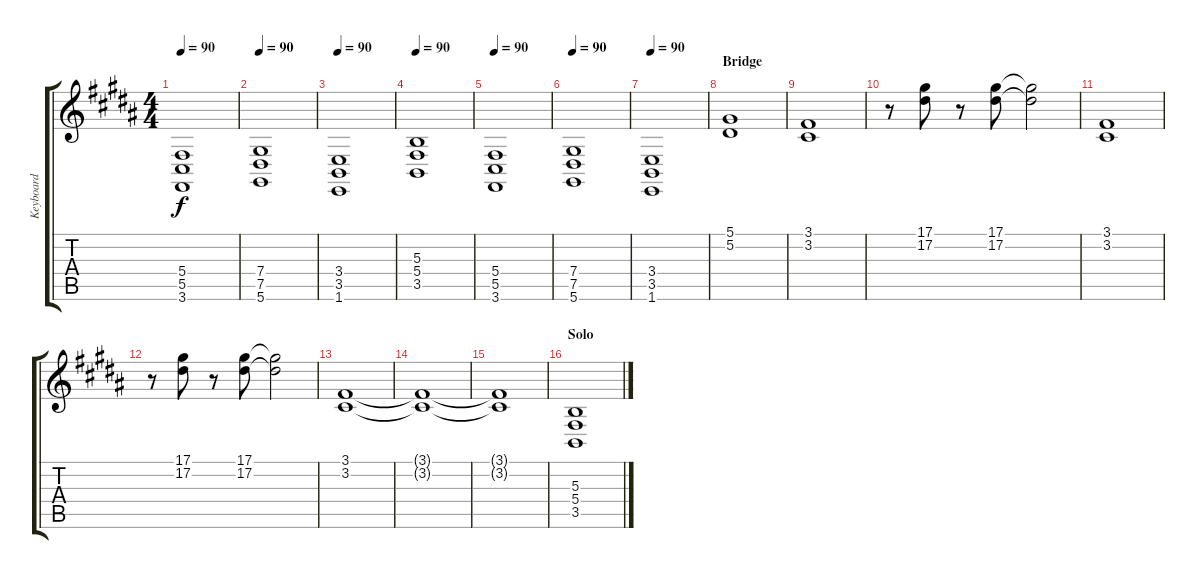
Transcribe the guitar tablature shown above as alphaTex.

\track ("Keyboard" "Keyboard") {instrument pad2warm}
\staff {score tabs}
\tuning (Eb4 Bb3 Gb3 Db3 Ab2 Eb2) {hide}
\ts (4 4)
\tempo 90
\clef g2
\ks b
(5.4 5.5 3.6).1{dy f} |
\tempo 90
(7.4 7.5 5.6).1 |
\tempo 90
(3.4 3.5 1.6).1 |
\tempo 90
(5.3 5.4 3.5).1 |
\tempo 90
(5.4 5.5 3.6).1 |
\tempo 90
(7.4 7.5 5.6).1 |
\tempo 90
(3.4 3.5 1.6).1 |
\section ("" "Bridge")
(5.1 5.2).1{volume 10 instrument recorder} |
(3.1 3.2).1 |
r.8 (17.1 17.2).8{volume 12} r.8 (17.1 17.2).8 (17.1{t} 17.2{t}).2 |
(3.1 3.2).1{volume 10} |
r.8 (17.1 17.2).8{volume 12} r.8 (17.1 17.2).8 (17.1{t} 17.2{t}).2 |
(3.1 3.2).1{volume 10} |
(3.1{t} 3.2{t}).1 |
(3.1{t} 3.2{t}).1 |
\section ("" "Solo")
(5.3 5.4 3.5).1{volume 6 balance 8 instrument pad2warm}
